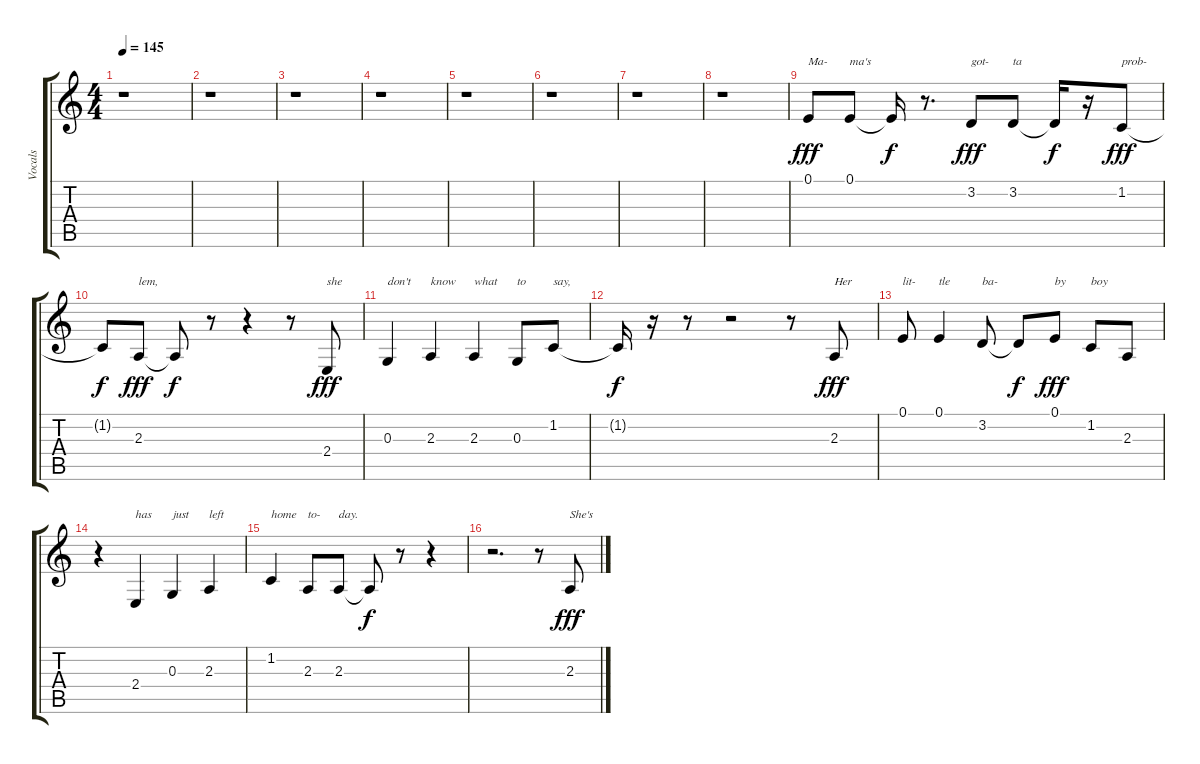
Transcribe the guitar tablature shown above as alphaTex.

\track ("Vocals" "Vocals") {instrument lead6voice}
\staff {score tabs}
\tuning (E4 B3 G3 D3 A2 E2) {hide}
\ts (4 4)
\tempo 145
\clef g2
\ks c
r.1{dy fff instrument lead6voice} |
r.1 |
r.1 |
r.1 |
r.1 |
r.1 |
r.1 |
r.1 |
0.1.8{txt "Ma-"} 0.1.8{txt "ma's"} 0.1{t}.16{dy f} r.8{d} 3.2.8{txt "got-" dy fff} 3.2.8{txt "ta"} 3.2{t}.16{dy f} r.16 1.2.8{txt "prob-" dy fff} |
1.2{t}.8{dy f} 2.3.8{txt "lem," dy fff} 2.3{t}.8{dy f} r.8 r.4 r.8 2.4.8{txt "she" dy fff} |
0.3.4{txt "don't"} 2.3.4{txt "know"} 2.3.4{txt "what"} 0.3.8{txt "to"} 1.2.8{txt "say,"} |
1.2{t}.16{dy f} r.16 r.8 r.2 r.8 2.3.8{txt "Her" dy fff} |
0.1.8{txt "lit-"} 0.1.4{txt "tle"} 3.2.8{txt "ba-"} 3.2{t}.8{dy f} 0.1.8{txt "by" dy fff} 1.2.8{txt "boy"} 2.3.8 |
r.4 2.4.4{txt "has"} 0.3.4{txt "just"} 2.3.4{txt "left"} |
1.2.4{txt "home"} 2.3.8{txt "to-"} 2.3.8{txt "day."} 2.3{t}.8{dy f} r.8 r.4 |
r.2{d} r.8 2.3.8{txt "She's" dy fff}
